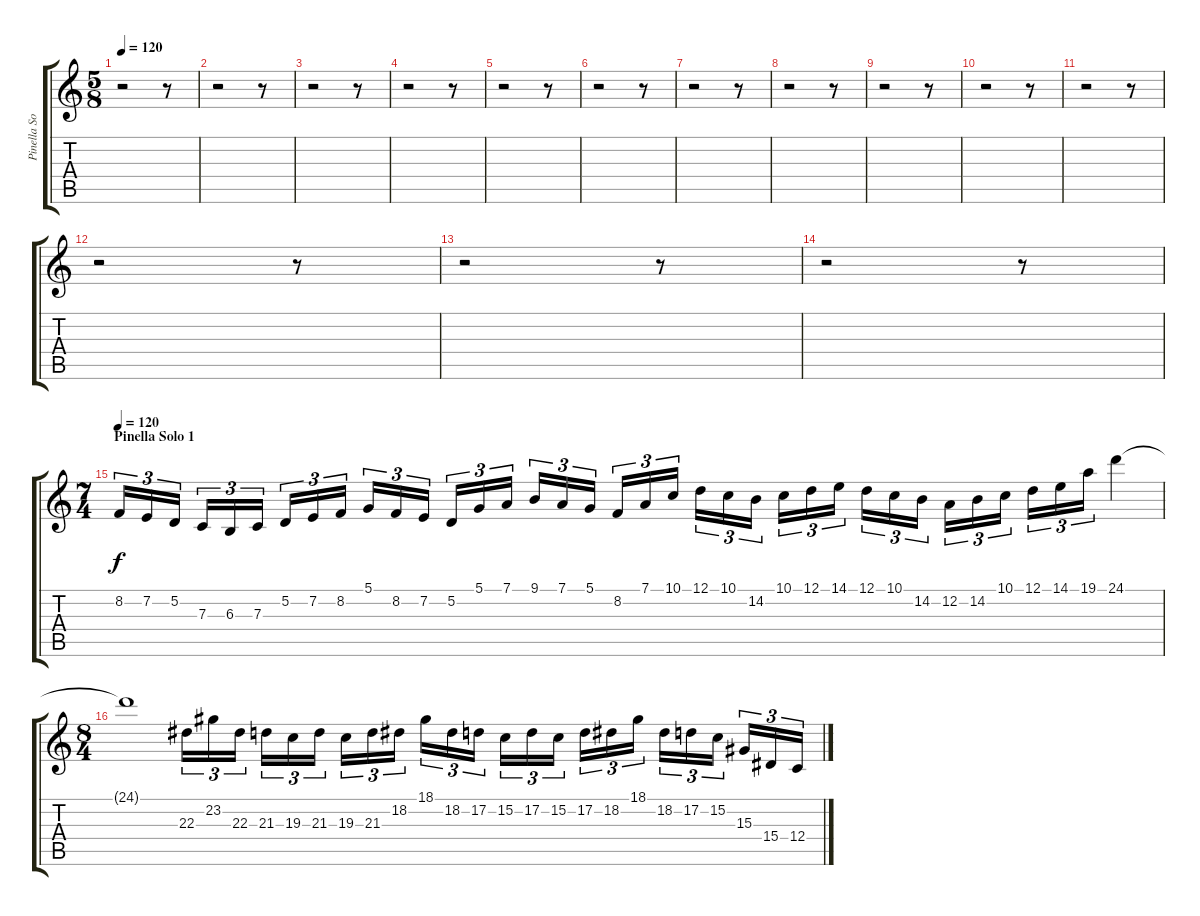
\track ("Pinella Solo" "Pinella So") {instrument lead2sawtooth}
\staff {score tabs}
\tuning (D4 A3 F3 C3 G2 D2) {hide}
\ts (5 8)
\tempo 120
\clef g2
\ks c
r.2{dy f} r.8 |
r.2 r.8 |
r.2 r.8 |
r.2 r.8 |
r.2 r.8 |
r.2 r.8 |
r.2 r.8 |
r.2 r.8 |
r.2 r.8 |
r.2 r.8 |
r.2 r.8 |
r.2 r.8 |
r.2 r.8 |
r.2 r.8 |
\ts (7 4)
\section ("" "Pinella Solo 1")
\tempo 120
8.2.16{tu (3 2)} 7.2.16{tu (3 2)} 5.2.16{tu (3 2)} 7.3.16{tu (3 2)} 6.3.16{tu (3 2)} 7.3.16{tu (3 2)} 5.2.16{tu (3 2)} 7.2.16{tu (3 2)} 8.2.16{tu (3 2)} 5.1.16{tu (3 2)} 8.2.16{tu (3 2)} 7.2.16{tu (3 2)} 5.2.16{tu (3 2)} 5.1.16{tu (3 2)} 7.1.16{tu (3 2)} 9.1.16{tu (3 2)} 7.1.16{tu (3 2)} 5.1.16{tu (3 2)} 8.2.16{tu (3 2)} 7.1.16{tu (3 2)} 10.1.16{tu (3 2)} 12.1.16{tu (3 2)} 10.1.16{tu (3 2)} 14.2.16{tu (3 2)} 10.1.16{tu (3 2)} 12.1.16{tu (3 2)} 14.1.16{tu (3 2)} 12.1.16{tu (3 2)} 10.1.16{tu (3 2)} 14.2.16{tu (3 2)} 12.2.16{tu (3 2)} 14.2.16{tu (3 2)} 10.1.16{tu (3 2)} 12.1.16{tu (3 2)} 14.1.16{tu (3 2)} 19.1.16{tu (3 2)} 24.1.4 |
\ts (8 4)
24.1{t}.1 22.3.16{tu (3 2)} 23.2.16{tu (3 2)} 22.3.16{tu (3 2)} 21.3.16{tu (3 2)} 19.3.16{tu (3 2)} 21.3.16{tu (3 2)} 19.3.16{tu (3 2)} 21.3.16{tu (3 2)} 18.2.16{tu (3 2)} 18.1.16{tu (3 2)} 18.2.16{tu (3 2)} 17.2.16{tu (3 2)} 15.2.16{tu (3 2)} 17.2.16{tu (3 2)} 15.2.16{tu (3 2)} 17.2.16{tu (3 2)} 18.2.16{tu (3 2)} 18.1.16{tu (3 2)} 18.2.16{tu (3 2)} 17.2.16{tu (3 2)} 15.2.16{tu (3 2)} 15.3.16{tu (3 2)} 15.4.16{tu (3 2)} 12.4.16{tu (3 2)}
